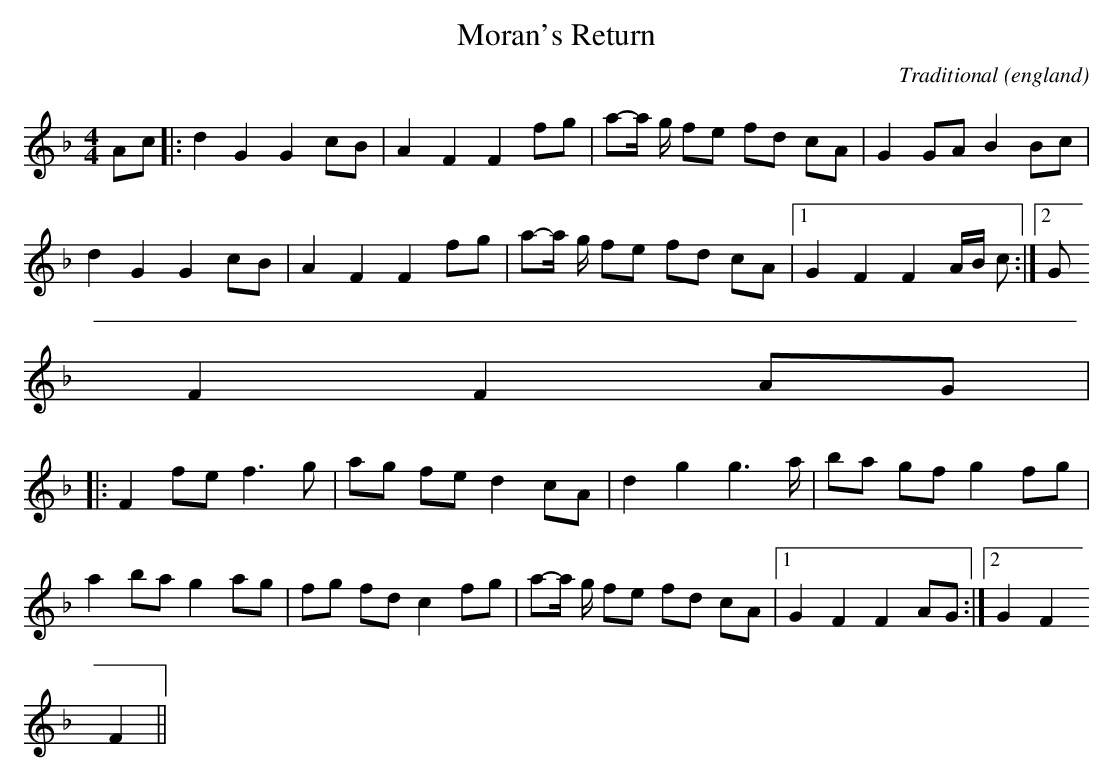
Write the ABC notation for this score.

X:1
T: Moran's Return
O:england
M:4/4
L:1/8
C:Traditional
K:F
Ac |: d2 G2 G2 cB | A2 F2 F2 fg | a-a/2 g/2 fe fd cA | G2 GA B2 Bc |
d2 G2 G2 cB | A2 F2 F2 fg | a-a/2 g/2 fe fd cA |1 G2 F2 F2 A/2B/2 c:|2 G
2 F2 F2 AG|
|: F2 fe f3 g | ag fe d2 cA | d2 g2 g3 a/2 |ba gf g2 fg |
a2 ba g2 ag | fg fd c2 fg | a-a/2 g/2 fe fd cA|1 G2 F2 F2 AG :|2 G2 F2
F2 ||
